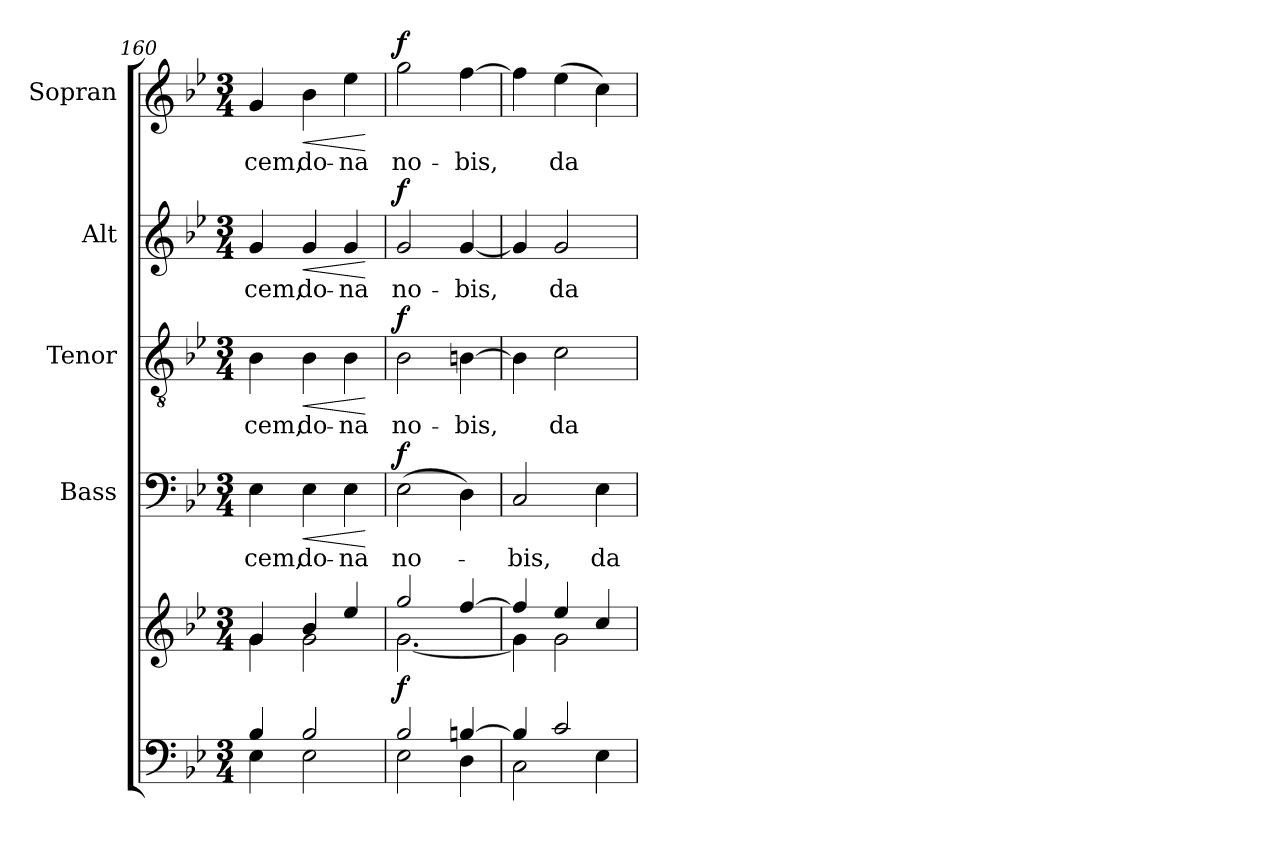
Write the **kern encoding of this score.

**kern	**kern	**dynam	**kern	**text	**dynam	**kern	**text	**dynam	**kern	**text	**dynam	**kern	**text	**dynam
*part5	*part5	*part5	*part4	*part4	*part4	*part3	*part3	*part3	*part2	*part2	*part2	*part1	*part1	*part1
*staff6	*staff5	*staff5/6	*staff4	*staff4	*staff4	*staff3	*staff3	*staff3	*staff2	*staff2	*staff2	*staff1	*staff1	*staff1
*	*	*	*I"Bass	*	*	*I"Tenor	*	*	*I"Alt	*	*	*I"Sopran	*	*
*	*	*	*I'B.	*	*	*I'T.	*	*	*I'A.	*	*	*I'S.	*	*
!!LO:PB:g=z
*clefF4	*clefG2	*	*clefF4	*	*	*clefGv2	*	*	*clefG2	*	*	*clefG2	*	*
*k[b-e-]	*k[b-e-]	*	*k[b-e-]	*	*	*k[b-e-]	*	*	*k[b-e-]	*	*	*k[b-e-]	*	*
*B-:	*B-:	*	*B-:	*	*	*B-:	*	*	*B-:	*	*	*B-:	*	*
*M3/4	*M3/4	*	*M3/4	*	*	*M3/4	*	*	*M3/4	*	*	*M3/4	*	*
=160	=160	=160	=160	=160	=160	=160	=160	=160	=160	=160	=160	=160	=160	=160
*^	*^	*	*	*	*	*	*	*	*	*	*	*	*	*
!	!	!	!	!	!	!LO:LY:b	!	!	!LO:LY:b	!	!	!LO:LY:b	!	!	!LO:LY:b	!
4B-/	4E-\	4g/	4g\	.	4E-\	-cem,	.	4B-\	-cem,	.	4g/	-cem,	.	4g/	-cem,	.
!	!	!	!	!	!	!LO:LY:b	!LO:HP:b	!	!LO:LY:b	!LO:HP:b	!	!LO:LY:b	!LO:HP:b	!	!LO:LY:b	!LO:HP:b
2B-/	2E-\	4b-/	2g\	.	4E-\	do-	<	4B-\	do-	<	4g/	do-	<	4b-\	do-	<
!	!	!	!	!	!	!LO:LY:b	!	!	!LO:LY:b	!	!	!LO:LY:b	!	!	!LO:LY:b	!
.	.	4ee-/	.	.	4E-\	-na	.	4B-\	-na	.	4g/	-na	.	4ee-\	-na	.
*v	*v	*	*	*	*	*	*	*	*	*	*	*	*	*	*	*
*	*v	*v	*	*	*	*	*	*	*	*	*	*	*	*	*
.	.	.	.	.	[	.	.	[	.	.	[	.	.	[
=161	=161	=161	=161	=161	=161	=161	=161	=161	=161	=161	=161	=161	=161	=161
*^	*^	*	*	*	*	*	*	*	*	*	*	*	*	*
!	!	!	!	!LO:DY:b	!	!LO:LY:b	!LO:DY:a	!	!LO:LY:b	!LO:DY:a	!	!LO:LY:b	!LO:DY:a	!	!LO:LY:b	!LO:DY:a
2B-/	2E-\	2gg/	[<2.g\	f	(>2E-\	no-	f	2B-\	no-	f	2g/	no-	f	2gg\	no-	f
!	!	!	!	!	!	!	!	!	!LO:LY:b	!	!	!LO:LY:b	!	!	!LO:LY:b	!
[>4Bn/	4D\	[>4ff/	.	.	4D\)	.	.	[4Bn\	-bis,	.	[4g/	-bis,	.	[4ff\	-bis,	.
=162	=162	=162	=162	=162	=162	=162	=162	=162	=162	=162	=162	=162	=162	=162	=162	=162
!	!	!	!	!	!	!LO:LY:b	!	!	!	!	!	!	!	!	!	!
4B/]	2C\	4ff/]	4g\]	.	2C/	-bis,	.	4B\]	.	.	4g/]	.	.	4ff\]	.	.
!	!	!	!	!	!	!	!	!	!LO:LY:b	!	!	!LO:LY:b	!	!	!LO:LY:b	!
2c/	.	4ee-/	2g\	.	.	.	.	2c\	da	.	2g/	da	.	(>4ee-\	da	.
!	!	!	!	!	!	!LO:LY:b	!	!	!	!	!	!	!	!	!	!
.	4E-\	4cc/	.	.	4E-\	da	.	.	.	.	.	.	.	4cc\)	.	.
*v	*v	*	*	*	*	*	*	*	*	*	*	*	*	*	*	*
*	*v	*v	*	*	*	*	*	*	*	*	*	*	*	*	*
=	=	=	=	=	=	=	=	=	=	=	=	=	=	=
*-	*-	*-	*-	*-	*-	*-	*-	*-	*-	*-	*-	*-	*-	*-
